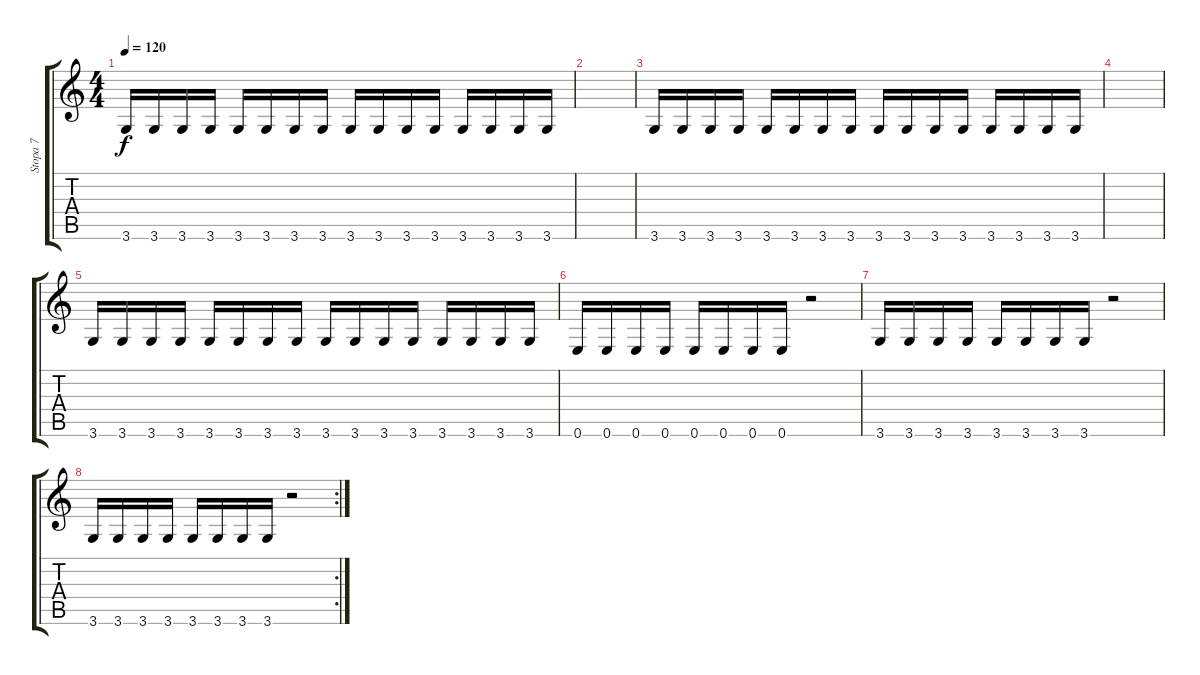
\track ("Stopa 7" "Stopa 7") {instrument electricbassfinger}
\staff {score tabs}
\tuning (E4 B3 G3 D3 A2 E2) {hide}
\ts (4 4)
\tempo 120
\clef g2
\ks c
3.6.16{dy f} 3.6.16 3.6.16 3.6.16 3.6.16 3.6.16 3.6.16 3.6.16 3.6.16 3.6.16 3.6.16 3.6.16 3.6.16 3.6.16 3.6.16 3.6.16 |
|
3.6.16 3.6.16 3.6.16 3.6.16 3.6.16 3.6.16 3.6.16 3.6.16 3.6.16 3.6.16 3.6.16 3.6.16 3.6.16 3.6.16 3.6.16 3.6.16 |
|
3.6.16 3.6.16 3.6.16 3.6.16 3.6.16 3.6.16 3.6.16 3.6.16 3.6.16 3.6.16 3.6.16 3.6.16 3.6.16 3.6.16 3.6.16 3.6.16 |
0.6.16 0.6.16 0.6.16 0.6.16 0.6.16 0.6.16 0.6.16 0.6.16 r.2 |
3.6.16 3.6.16 3.6.16 3.6.16 3.6.16 3.6.16 3.6.16 3.6.16 r.2 |
\rc 2
3.6.16 3.6.16 3.6.16 3.6.16 3.6.16 3.6.16 3.6.16 3.6.16 r.2
